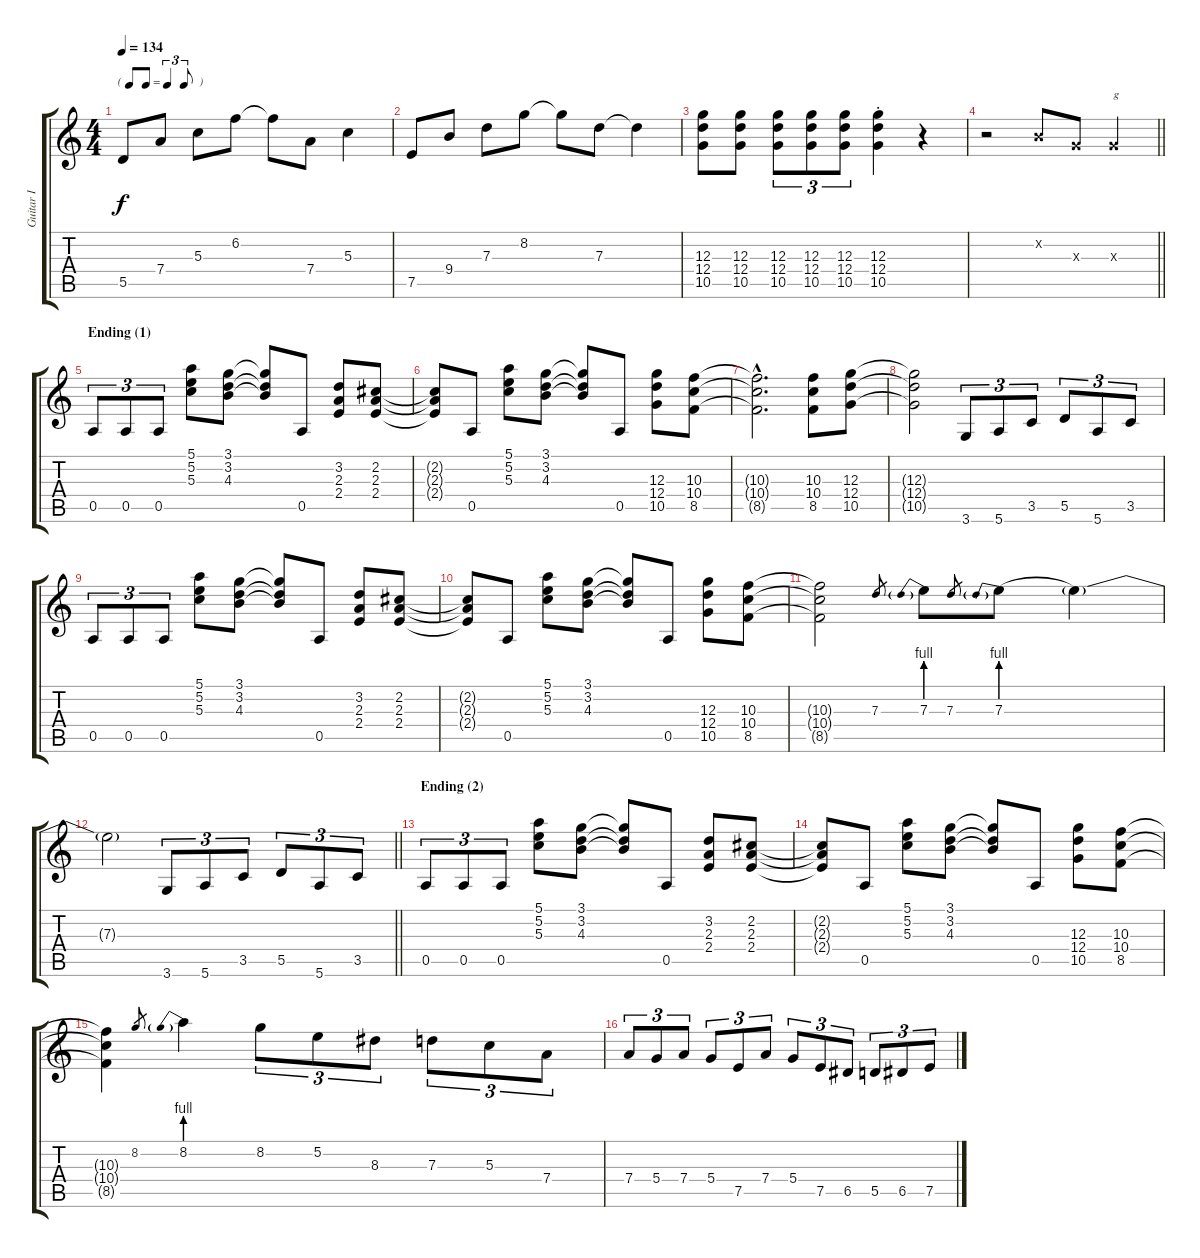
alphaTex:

\track ("Guitar I" "Guitar I") {instrument distortionguitar}
\staff {score tabs}
\tuning (E4 B3 G3 D3 A2 E2) {hide}
\ts (4 4)
\tf triplet8th
\tempo 134
\clef g2
\ks c
5.5.8{dy f} 7.4.8 5.3.8 6.2.8 6.2{t}.8 7.4.8 5.3.4 |
7.5.8 9.4.8 7.3.8 8.2.8 8.2{t}.8 7.3.8 7.3{t}.4 |
(12.3 12.4 10.5).8 (12.3 12.4 10.5).8 (12.3 12.4 10.5).8{tu (3 2)} (12.3 12.4 10.5).8{tu (3 2)} (12.3 12.4 10.5).8{tu (3 2)} (12.3{st} 12.4{st} 10.5{st}).4 r.4 |
\barLineRight lightlight
r.2 0.2{x}.8 0.3{x}.8 0.3{x}.4{txt "g"} |
\section ("" "Ending (1)")
0.5.8{tu (3 2)} 0.5.8{tu (3 2)} 0.5.8{tu (3 2)} (5.1 5.2 5.3).8 (3.1 3.2 4.3).8 (3.1{t} 3.2{t} 4.3{t}).8 0.5.8 (3.2 2.3 2.4).8 (2.2 2.3 2.4).8 |
(2.2{t} 2.3{t} 2.4{t}).8 0.5.8 (5.1 5.2 5.3).8 (3.1 3.2 4.3).8 (3.1{t} 3.2{t} 4.3{t}).8 0.5.8 (12.3 12.4 10.5).8 (10.3 10.4 8.5).8 |
(10.3{hac t} 10.4{hac t} 8.5{hac t}).2{d} (10.3 10.4 8.5).8 (12.3 12.4 10.5).8 |
(12.3{t} 12.4{t} 10.5{t}).2 3.6.8{tu (3 2)} 5.6.8{tu (3 2)} 3.5.8{tu (3 2)} 5.5.8{tu (3 2)} 5.6.8{tu (3 2)} 3.5.8{tu (3 2)} |
0.5.8{tu (3 2)} 0.5.8{tu (3 2)} 0.5.8{tu (3 2)} (5.1 5.2 5.3).8 (3.1 3.2 4.3).8 (3.1{t} 3.2{t} 4.3{t}).8 0.5.8 (3.2 2.3 2.4).8 (2.2 2.3 2.4).8 |
(2.2{t} 2.3{t} 2.4{t}).8 0.5.8 (5.1 5.2 5.3).8 (3.1 3.2 4.3).8 (3.1{t} 3.2{t} 4.3{t}).8 0.5.8 (12.3 12.4 10.5).8 (10.3 10.4 8.5).8 |
(10.3{t} 10.4{t} 8.5{t}).2 7.3.8{gr} 7.3{be (prebend 0 4 60 4)}.8 7.3.8{gr} 7.3{be (prebend 0 4 60 4)}.8 7.3{t}.4 |
\barLineRight lightlight
7.3{t}.2 3.6.8{tu (3 2)} 5.6.8{tu (3 2)} 3.5.8{tu (3 2)} 5.5.8{tu (3 2)} 5.6.8{tu (3 2)} 3.5.8{tu (3 2)} |
\section ("" "Ending (2)")
0.5.8{tu (3 2)} 0.5.8{tu (3 2)} 0.5.8{tu (3 2)} (5.1 5.2 5.3).8 (3.1 3.2 4.3).8 (3.1{t} 3.2{t} 4.3{t}).8 0.5.8 (3.2 2.3 2.4).8 (2.2 2.3 2.4).8 |
(2.2{t} 2.3{t} 2.4{t}).8 0.5.8 (5.1 5.2 5.3).8 (3.1 3.2 4.3).8 (3.1{t} 3.2{t} 4.3{t}).8 0.5.8 (12.3 12.4 10.5).8 (10.3 10.4 8.5).8 |
(10.3{t} 10.4{t} 8.5{t}).4 8.2.8{gr} 8.2{be (prebend 0 4 60 4)}.4 8.2.8{tu (3 2)} 5.2.8{tu (3 2)} 8.3.8{tu (3 2)} 7.3.8{tu (3 2)} 5.3.8{tu (3 2)} 7.4.8{tu (3 2)} |
7.4.8{tu (3 2)} 5.4.8{tu (3 2)} 7.4.8{tu (3 2)} 5.4.8{tu (3 2)} 7.5.8{tu (3 2)} 7.4.8{tu (3 2)} 5.4.8{tu (3 2)} 7.5.8{tu (3 2)} 6.5.8{tu (3 2)} 5.5.8{tu (3 2)} 6.5.8{tu (3 2)} 7.5.8{tu (3 2)}
